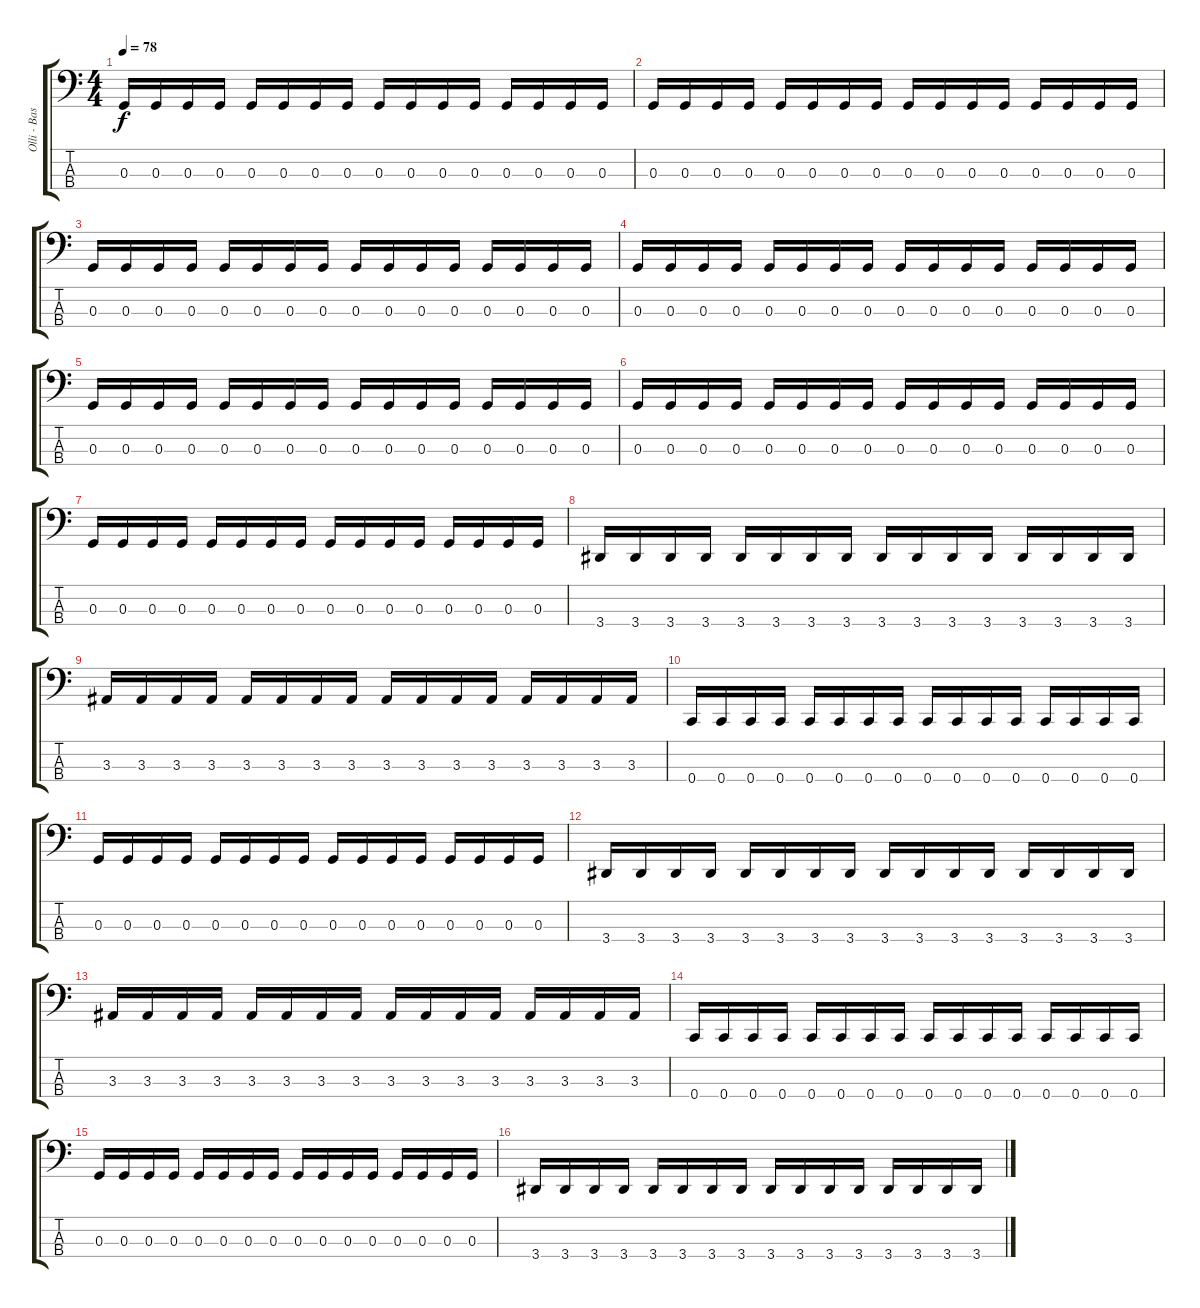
\track ("Olli - Bass" "Olli - Bas") {instrument electricbassfinger}
\staff {score tabs}
\tuning (F2 C2 G1 C1) {hide}
\ts (4 4)
\tempo 78
\clef f4
\ks c
0.3.16{dy f} 0.3.16 0.3.16 0.3.16 0.3.16 0.3.16 0.3.16 0.3.16 0.3.16 0.3.16 0.3.16 0.3.16 0.3.16 0.3.16 0.3.16 0.3.16 |
0.3.16 0.3.16 0.3.16 0.3.16 0.3.16 0.3.16 0.3.16 0.3.16 0.3.16 0.3.16 0.3.16 0.3.16 0.3.16 0.3.16 0.3.16 0.3.16 |
0.3.16 0.3.16 0.3.16 0.3.16 0.3.16 0.3.16 0.3.16 0.3.16 0.3.16 0.3.16 0.3.16 0.3.16 0.3.16 0.3.16 0.3.16 0.3.16 |
0.3.16 0.3.16 0.3.16 0.3.16 0.3.16 0.3.16 0.3.16 0.3.16 0.3.16 0.3.16 0.3.16 0.3.16 0.3.16 0.3.16 0.3.16 0.3.16 |
0.3.16 0.3.16 0.3.16 0.3.16 0.3.16 0.3.16 0.3.16 0.3.16 0.3.16 0.3.16 0.3.16 0.3.16 0.3.16 0.3.16 0.3.16 0.3.16 |
0.3.16 0.3.16 0.3.16 0.3.16 0.3.16 0.3.16 0.3.16 0.3.16 0.3.16 0.3.16 0.3.16 0.3.16 0.3.16 0.3.16 0.3.16 0.3.16 |
0.3.16 0.3.16 0.3.16 0.3.16 0.3.16 0.3.16 0.3.16 0.3.16 0.3.16 0.3.16 0.3.16 0.3.16 0.3.16 0.3.16 0.3.16 0.3.16 |
3.4.16 3.4.16 3.4.16 3.4.16 3.4.16 3.4.16 3.4.16 3.4.16 3.4.16 3.4.16 3.4.16 3.4.16 3.4.16 3.4.16 3.4.16 3.4.16 |
3.3.16 3.3.16 3.3.16 3.3.16 3.3.16 3.3.16 3.3.16 3.3.16 3.3.16 3.3.16 3.3.16 3.3.16 3.3.16 3.3.16 3.3.16 3.3.16 |
0.4.16 0.4.16 0.4.16 0.4.16 0.4.16 0.4.16 0.4.16 0.4.16 0.4.16 0.4.16 0.4.16 0.4.16 0.4.16 0.4.16 0.4.16 0.4.16 |
0.3.16 0.3.16 0.3.16 0.3.16 0.3.16 0.3.16 0.3.16 0.3.16 0.3.16 0.3.16 0.3.16 0.3.16 0.3.16 0.3.16 0.3.16 0.3.16 |
3.4.16 3.4.16 3.4.16 3.4.16 3.4.16 3.4.16 3.4.16 3.4.16 3.4.16 3.4.16 3.4.16 3.4.16 3.4.16 3.4.16 3.4.16 3.4.16 |
3.3.16 3.3.16 3.3.16 3.3.16 3.3.16 3.3.16 3.3.16 3.3.16 3.3.16 3.3.16 3.3.16 3.3.16 3.3.16 3.3.16 3.3.16 3.3.16 |
0.4.16 0.4.16 0.4.16 0.4.16 0.4.16 0.4.16 0.4.16 0.4.16 0.4.16 0.4.16 0.4.16 0.4.16 0.4.16 0.4.16 0.4.16 0.4.16 |
0.3.16 0.3.16 0.3.16 0.3.16 0.3.16 0.3.16 0.3.16 0.3.16 0.3.16 0.3.16 0.3.16 0.3.16 0.3.16 0.3.16 0.3.16 0.3.16 |
3.4.16 3.4.16 3.4.16 3.4.16 3.4.16 3.4.16 3.4.16 3.4.16 3.4.16 3.4.16 3.4.16 3.4.16 3.4.16 3.4.16 3.4.16 3.4.16
